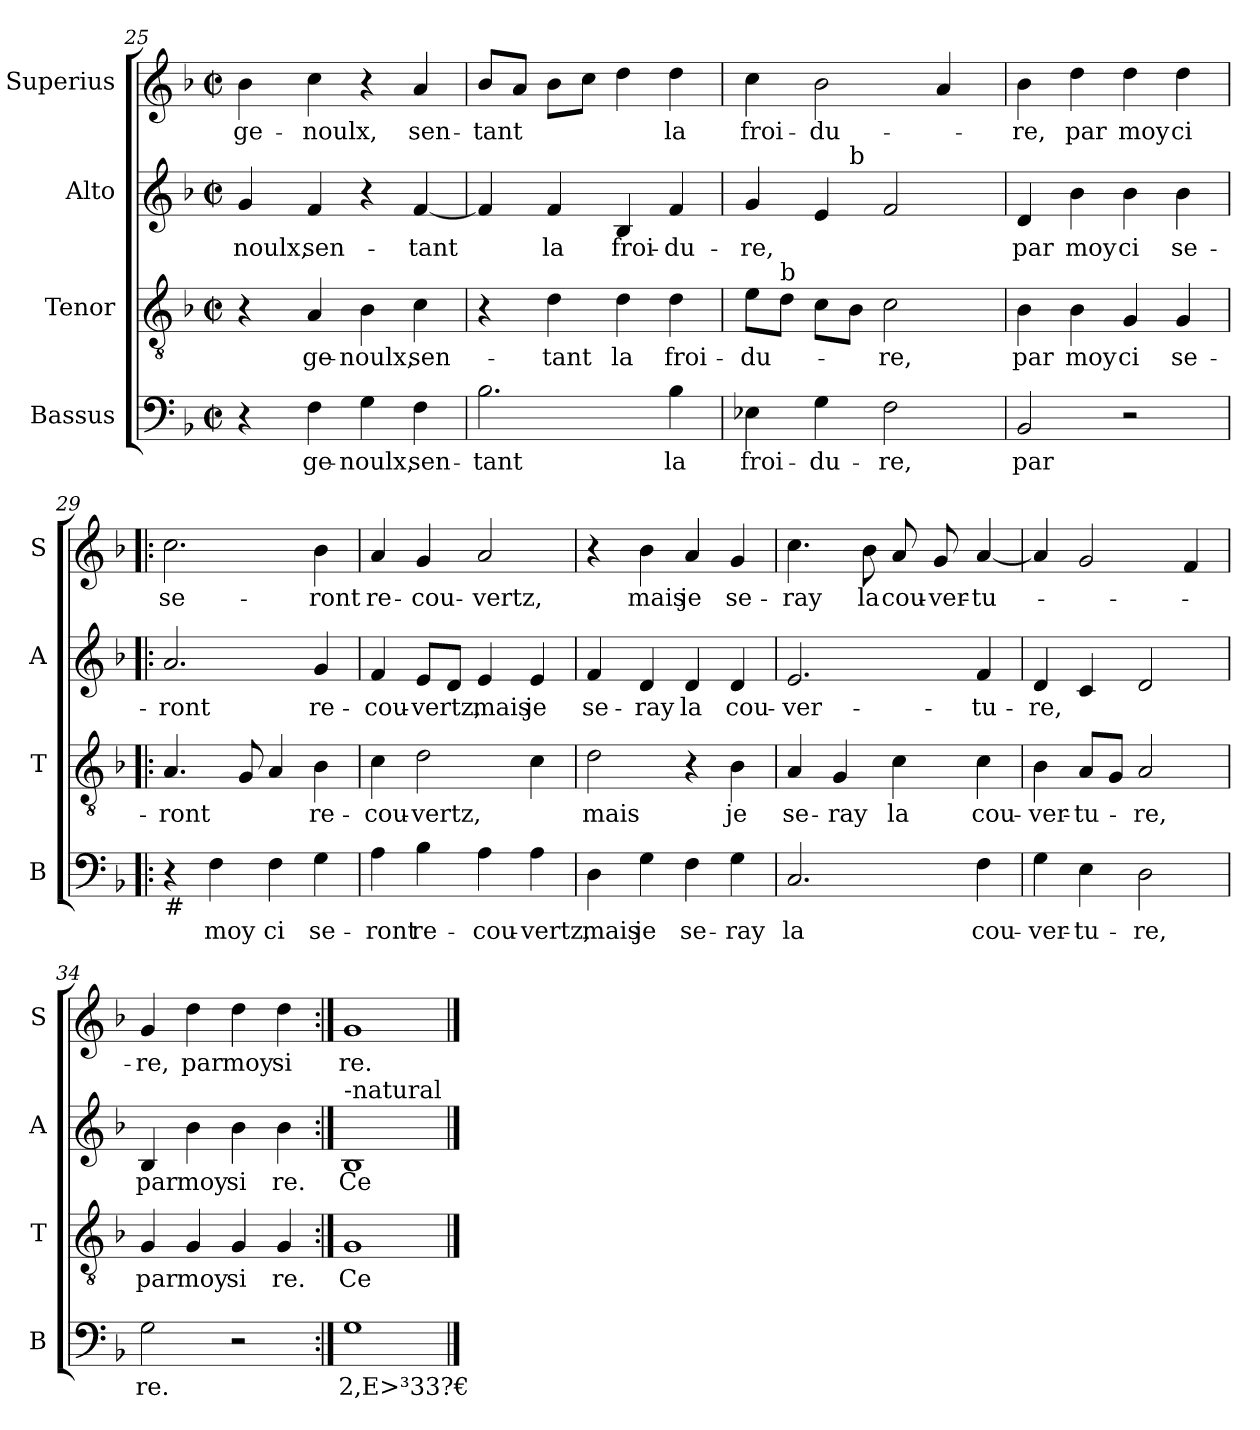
**kern	**text	**kern	**text	**kern	**text	**kern	**text
*part4	*part4	*part3	*part3	*part2	*part2	*part1	*part1
*staff4	*staff4	*staff3	*staff3	*staff2	*staff2	*staff1	*staff1
*I"Bassus	*	*I"Tenor	*	*I"Alto	*	*I"Superius	*
*I'B	*	*I'T	*	*I'A	*	*I'S	*
*clefF4	*	*clefGv2	*	*clefG2	*	*clefG2	*
*k[b-]	*	*k[b-]	*	*k[b-]	*	*k[b-]	*
*F:	*	*F:	*	*F:	*	*F:	*
*M2/2	*	*M2/2	*	*M2/2	*	*M2/2	*
*met(c|)	*	*met(c|)	*	*met(c|)	*	*met(c|)	*
=25	=25	=25	=25	=25	=25	=25	=25
4r	.	4r	.	4g/	-noulx,	4b-\	ge-
4F\	ge-	4A/	ge-	4f/	sen-	4cc\	-noulx,
4G\	-noulx,	4B-\	-noulx,	4r	.	4r	.
4F\	sen-	4c\	sen-	[4f/	-tant	4a/	sen-
!!LO:LB:g=z
=26	=26	=26	=26	=26	=26	=26	=26
2.B-\	-tant	4r	.	4f/]	.	8b-/L	-tant
.	.	.	.	.	.	8a/J	.
.	.	4d\	-tant	4f/	la	8b-\L	.
.	.	.	.	.	.	8cc\J	.
.	.	4d\	la	4B-/	froi-	4dd\	.
4B-\	la	4d\	froi-	4f/	-du-	4dd\	la
=27	=27	=27	=27	=27	=27	=27	=27
*	*	*	*	*^	*	*	*
4E-X\	froi-	8e\L	-du-	4g/	4.ryy	-re,	4cc\	froi-
!	!	!LO:TX:a:t=b	!	!	!	!	!	!
.	.	8d\J	.	.	.	.	.	.
4G\	-du-	8c\L	.	4e/	.	.	2b-\	-du-
!	!	!	!	!	!LO:TX:a:t=b	!	!	!
.	.	8B-\J	.	.	2ryy	.	.	.
2F\	-re,	2c\	-re,	2f/	.	.	.	.
.	.	.	.	.	.	.	4a/	.
.	.	.	.	.	8ryy	.	.	.
*	*	*	*	*v	*v	*	*	*
=28	=28	=28	=28	=28	=28	=28	=28
2BB-/	par	4B-\	par	4d/	par	4b-\	-re,
.	.	4B-\	moy	4b-\	moy	4dd\	par
2r	.	4G/	ci	4b-\	ci	4dd\	moy
.	.	4G/	se-	4b-\	se-	4dd\	ci
=29!|:	=29!|:	=29!|:	=29!|:	=29!|:	=29!|:	=29!|:	=29!|:
!LO:TX:b:t=#	!	!	!	!	!	!	!
4r	.	4.A/	-ront	2.a/	-ront	2.cc\	se-
4F\	moy	.	.	.	.	.	.
.	.	8G/	.	.	.	.	.
4F\	ci	4A/	.	.	.	.	.
4G\	se-	4B-\	re-	4g/	re-	4b-\	-ront
=30	=30	=30	=30	=30	=30	=30	=30
4A\	-ront	4c\	-cou-	4f/	-cou-	4a/	re-
4B-\	re-	2d\	-vertz,	8e/L	-vertz,	4g/	-cou-
.	.	.	.	8d/J	.	.	.
4A\	-cou-	.	.	4e/	mais	2a/	-vertz,
4A\	-vertz,	4c\	.	4e/	je	.	.
!!LO:LB:g=z
=31	=31	=31	=31	=31	=31	=31	=31
4D\	mais	2d\	mais	4f/	se-	4r	.
4G\	je	.	.	4d/	-ray	4b-\	mais
4F\	se-	4r	.	4d/	la	4a/	je
4G\	-ray	4B-\	je	4d/	cou-	4g/	se-
=32	=32	=32	=32	=32	=32	=32	=32
2.C/	la	4A/	se-	2.e/	-ver-	4.cc\	-ray
.	.	4G/	-ray	.	.	.	.
.	.	.	.	.	.	8b-\	la
.	.	4c\	la	.	.	8a/	cou-
.	.	.	.	.	.	8g/	-ver-
4F\	cou-	4c\	cou-	4f/	-tu-	[4a/	-tu-
=33	=33	=33	=33	=33	=33	=33	=33
4G\	-ver-	4B-\	-ver-	4d/	-re,	4a/]	.
4E\	-tu-	8A/L	-tu-	4c/	.	2g/	.
.	.	8G/J	.	.	.	.	.
2D\	-re,	2A/	-re,	2d/	.	.	.
.	.	.	.	.	.	4f/	.
=34	=34	=34	=34	=34	=34	=34	=34
2G\	re.	4G/	par	4B-/	par	4g/	-re,
.	.	4G/	moy	4b-\	moy	4dd\	par
2r	.	4G/	si	4b-\	si	4dd\	moy
.	.	4G/	re.	4b-\	re.	4dd\	si
=35:|!	=35:|!	=35:|!	=35:|!	=35:|!	=35:|!	=35:|!	=35:|!
!	!	!	!	!LO:TX:a:t=-natural	!	!	!
1G	2,E>³33?€	1G	Ce	1B-	Ce	1g	re.
==	==	==	==	==	==	==	==
*-	*-	*-	*-	*-	*-	*-	*-
